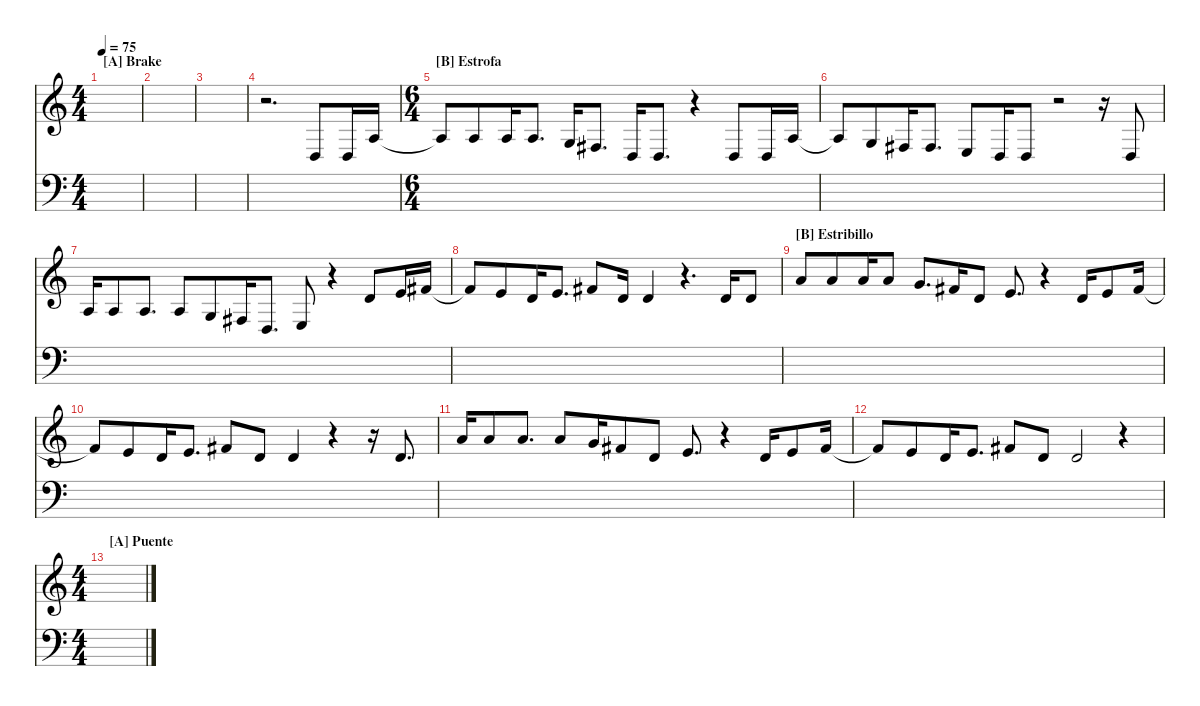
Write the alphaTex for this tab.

\defaultSystemsLayout 4
\hideDynamics
\bracketExtendMode nobrackets
\singleTrackTrackNamePolicy hidden
\multiTrackTrackNamePolicy hidden
\otherSystemsTrackNameOrientation horizontal
\track ("Vocals" "A-Piano") {instrument acousticgrandpiano}
\staff {score}
\tuning (E4 B3 G3 D3 A2 E2)
\ts (4 4)
\beaming (8 3 3 3 3)
\section ("A" "Brake")
\tempo 75
\clef g2
\scale
0.373626
\ks c
|
\scale
0.208791 |
\scale
0.208791 |
\scale
0.208791 r.2{d} 0.4.8 0.4.16 2.3.16 |
\ts (6 4)
\beaming (8 3 3 3 3)
\section ("B" "Estrofa")
2.3{t}.8 2.3.8 2.3.16 2.3.8{d} 5.4.16 4.4{acc #}.8{d} 0.4.16 0.4.8{d} r.4 0.4.8 0.4.16 2.3.16 |
2.3{t}.8 0.3.8 4.4{acc #}.16 4.4{acc #}.8{d} 2.4.8 0.4.16 0.4.8 r.2 r.16 0.4.8 |
2.3.16 2.3.8 2.3.8{d} 2.3.8 0.3.8 4.4{acc #}.16 5.5.8{d} 2.4.8 r.4 3.2.8 5.2.16 7.2{acc #}.16 |
7.2{t acc #}.8 5.2.8 3.2.16 5.2.8{d} 2.1{acc #}.8 3.2.16 3.2.4 r.4{d} 3.2.16 3.2.8 |
\section ("B" "Estribillo")
5.1.8 5.1.8 5.1.16 5.1.8 3.1.8{d} 2.1{acc #}.16 3.2.8 0.1.8{d} r.4 3.2.16 5.2.8 7.2{acc #}.16 |
7.2{t acc #}.8 5.2.8 3.2.16 5.2.8{d} 2.1{acc #}.8 3.2.8 3.2.4 r.4 r.16 3.2.8{d} |
5.1.16 5.1.8 5.1.8{d} 5.1.8 3.1.16 2.1{acc #}.8 3.2.8 0.1.8{d} r.4 3.2.16 5.2.8 7.2{acc #}.16 |
7.2{t acc #}.8 5.2.8 3.2.16 5.2.8{d} 2.1{acc #}.8 3.2.8 3.2.2 r.4 |
\ts (4 4)
\beaming (8 3 3 3 3)
\section ("A" "Puente")
|
|
|
\staff {score}
\tuning (E4 B3 G3 D3 A2 E2)
\clef f4
\ottava regular
\simile none
\ks c
|
|
|
|
|
|
|
|
|
|
|
|
|
|
|
